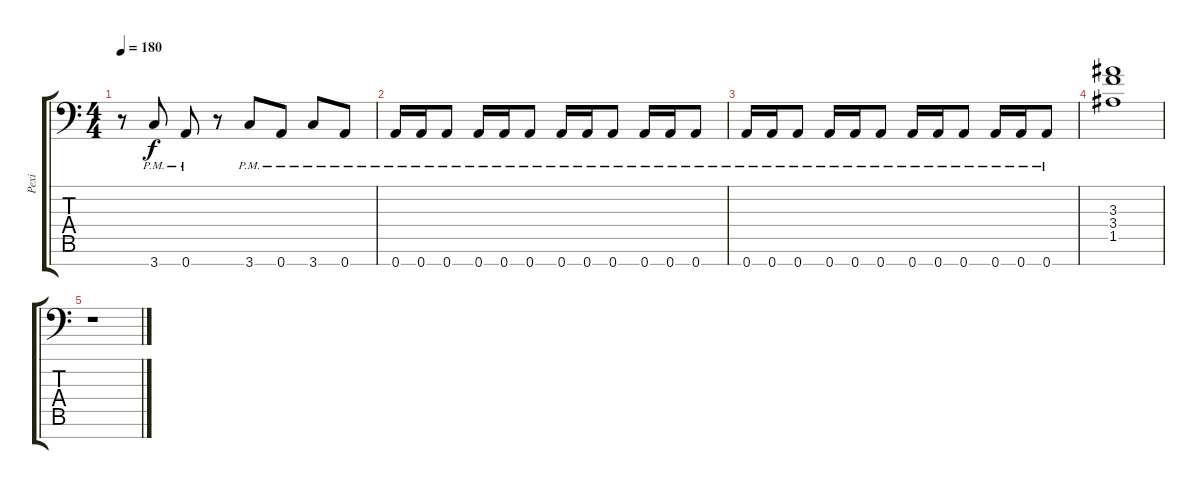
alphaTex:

\track ("Pexi" "Pexi") {instrument distortionguitar}
\staff {score tabs}
\tuning (E4 B3 G3 D3 A2 D2 A1) {hide}
\ts (4 4)
\tempo 180
\clef f4
\ks c
r.8{dy f} 3.7{pm}.8 0.7{pm}.8 r.8 3.7{pm}.8 0.7{pm}.8 3.7{pm}.8 0.7{pm}.8 |
0.7{pm}.16 0.7{pm}.16 0.7{pm}.8 0.7{pm}.16 0.7{pm}.16 0.7{pm}.8 0.7{pm}.16 0.7{pm}.16 0.7{pm}.8 0.7{pm}.16 0.7{pm}.16 0.7{pm}.8 |
0.7{pm}.16 0.7{pm}.16 0.7{pm}.8 0.7{pm}.16 0.7{pm}.16 0.7{pm}.8 0.7{pm}.16 0.7{pm}.16 0.7{pm}.8 0.7{pm}.16 0.7{pm}.16 0.7{pm}.8 |
(3.3 3.4 1.5).1 |
r.1
